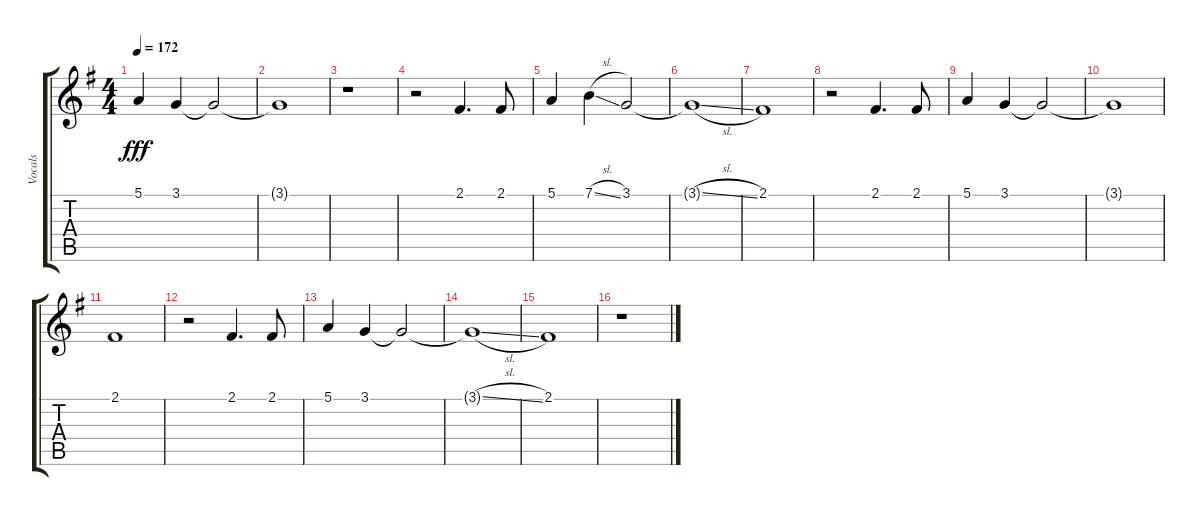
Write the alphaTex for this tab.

\track ("Vocals" "Vocals") {instrument voiceoohs}
\staff {score tabs}
\tuning (E4 B3 G3 D3 A2 E2) {hide}
\ts (4 4)
\tempo 172
\clef g2
\ks g
5.1.4{dy fff} 3.1.4 3.1{t}.2 |
3.1{t}.1 |
r.1 |
r.2 2.1.4{d} 2.1.8 |
5.1.4 7.1{sl}.4 3.1.2 |
3.1{sl t}.1 |
2.1.1 |
r.2 2.1.4{d} 2.1.8 |
5.1.4 3.1.4 3.1{t}.2 |
3.1{t}.1 |
2.1.1 |
r.2 2.1.4{d} 2.1.8 |
5.1.4 3.1.4 3.1{t}.2 |
3.1{sl t}.1 |
2.1.1 |
r.1
